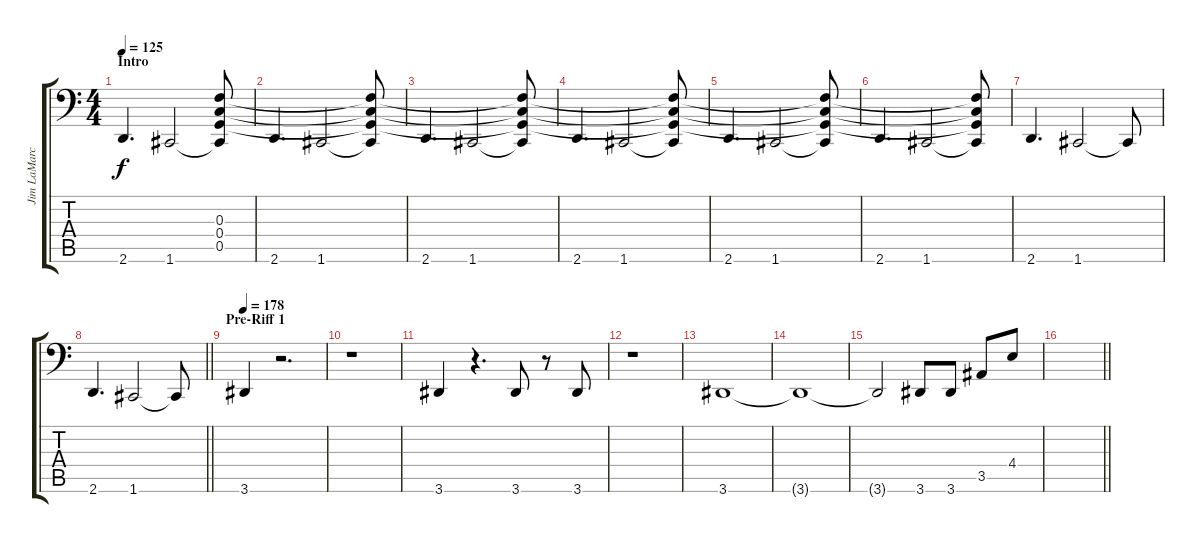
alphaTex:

\track ("Jim LaMarca" "Jim LaMarc") {instrument electricbasspick}
\staff {score tabs}
\tuning (D3 A2 F2 C2 G1 C1) {hide}
\ts (4 4)
\section ("" "Intro")
\tempo 125
\clef f4
\ks c
2.6.4{d dy f instrument electricbasspick beam Up} 1.6.2 (0.3 0.4 0.5 1.6{t}).8 |
2.6.4{d beam Up} 1.6.2 (0.3{t} 0.4{t} 0.5{t} 1.6{t}).8 |
2.6.4{d beam Up} 1.6.2 (0.3{t} 0.4{t} 0.5{t} 1.6{t}).8 |
2.6.4{d beam Up} 1.6.2 (0.3{t} 0.4{t} 0.5{t} 1.6{t}).8 |
2.6.4{d beam Up} 1.6.2 (0.3{t} 0.4{t} 0.5{t} 1.6{t}).8 |
2.6.4{d beam Up} 1.6.2 (0.3{t} 0.4{t} 0.5{t} 1.6{t}).8 |
2.6.4{d beam Up} 1.6.2 1.6{t}.8 |
\barLineRight lightlight
2.6.4{d beam Up} 1.6.2 1.6{t}.8 |
\section ("" "Pre-Riff 1")
\tempo 178
3.6.4 r.2{d} |
r.1 |
3.6.4 r.4{d} 3.6.8 r.8 3.6.8 |
r.1 |
3.6.1 |
3.6{t}.1 |
3.6{t}.2 3.6.8 3.6.8 3.5.8 4.4.8 |
\barLineRight lightlight
